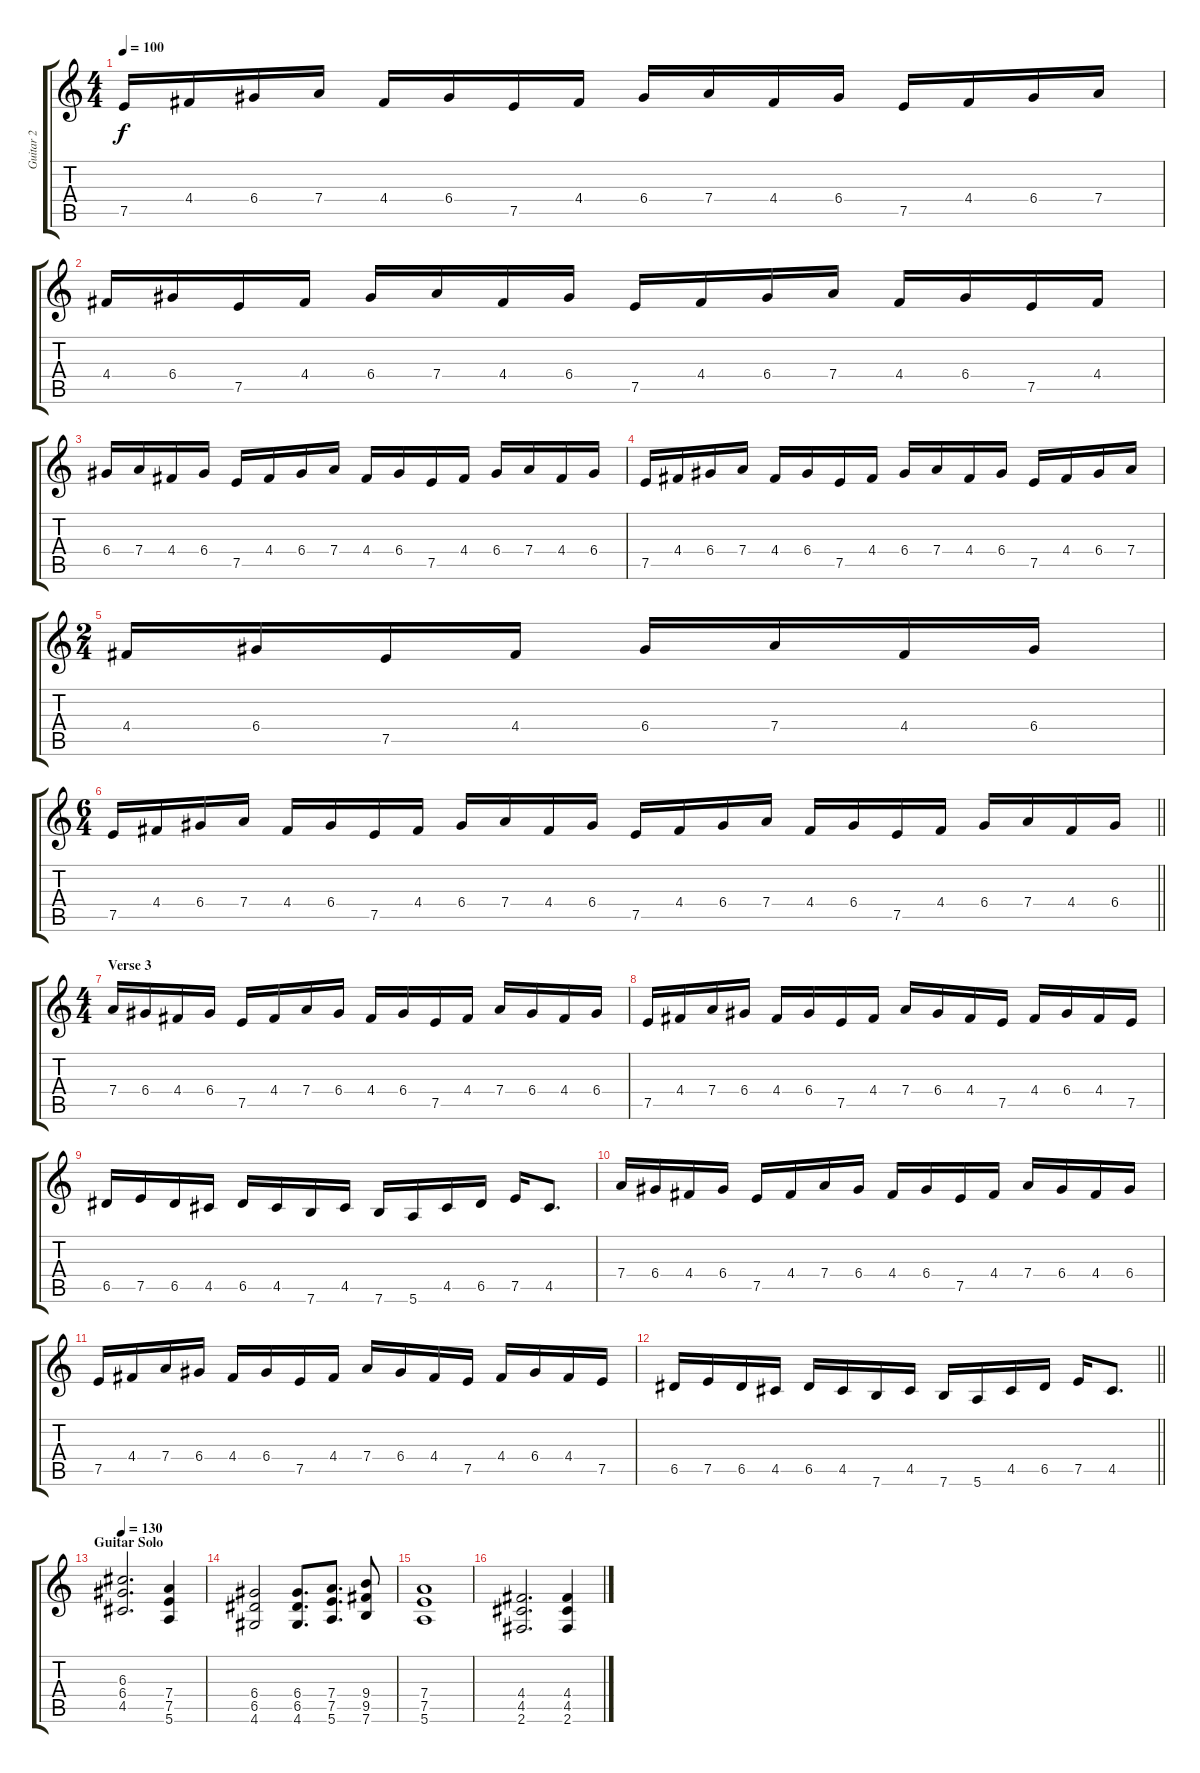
\track ("Guitar 2" "Guitar 2") {instrument distortionguitar}
\staff {score tabs}
\tuning (E4 B3 G3 D3 A2 E2) {hide}
\ts (4 4)
\tempo 100
\clef g2
\ks c
7.5.16{dy f} 4.4.16 6.4.16 7.4.16 4.4.16 6.4.16 7.5.16 4.4.16 6.4.16 7.4.16 4.4.16 6.4.16 7.5.16 4.4.16 6.4.16 7.4.16 |
4.4.16 6.4.16 7.5.16 4.4.16 6.4.16 7.4.16 4.4.16 6.4.16 7.5.16 4.4.16 6.4.16 7.4.16 4.4.16 6.4.16 7.5.16 4.4.16 |
6.4.16 7.4.16 4.4.16 6.4.16 7.5.16 4.4.16 6.4.16 7.4.16 4.4.16 6.4.16 7.5.16 4.4.16 6.4.16 7.4.16 4.4.16 6.4.16 |
7.5.16 4.4.16 6.4.16 7.4.16 4.4.16 6.4.16 7.5.16 4.4.16 6.4.16 7.4.16 4.4.16 6.4.16 7.5.16 4.4.16 6.4.16 7.4.16 |
\ts (2 4)
4.4.16 6.4.16 7.5.16 4.4.16 6.4.16 7.4.16 4.4.16 6.4.16 |
\ts (6 4)
\barLineRight lightlight
7.5.16 4.4.16 6.4.16 7.4.16 4.4.16 6.4.16 7.5.16 4.4.16 6.4.16 7.4.16 4.4.16 6.4.16 7.5.16 4.4.16 6.4.16 7.4.16 4.4.16 6.4.16 7.5.16 4.4.16 6.4.16 7.4.16 4.4.16 6.4.16 |
\ts (4 4)
\section ("" "Verse 3")
7.4.16 6.4.16 4.4.16 6.4.16 7.5.16 4.4.16 7.4.16 6.4.16 4.4.16 6.4.16 7.5.16 4.4.16 7.4.16 6.4.16 4.4.16 6.4.16 |
7.5.16 4.4.16 7.4.16 6.4.16 4.4.16 6.4.16 7.5.16 4.4.16 7.4.16 6.4.16 4.4.16 7.5.16 4.4.16 6.4.16 4.4.16 7.5.16 |
6.5.16 7.5.16 6.5.16 4.5.16 6.5.16 4.5.16 7.6.16 4.5.16 7.6.16 5.6.16 4.5.16 6.5.16 7.5.16 4.5.8{d} |
7.4.16 6.4.16 4.4.16 6.4.16 7.5.16 4.4.16 7.4.16 6.4.16 4.4.16 6.4.16 7.5.16 4.4.16 7.4.16 6.4.16 4.4.16 6.4.16 |
7.5.16 4.4.16 7.4.16 6.4.16 4.4.16 6.4.16 7.5.16 4.4.16 7.4.16 6.4.16 4.4.16 7.5.16 4.4.16 6.4.16 4.4.16 7.5.16 |
\barLineRight lightlight
6.5.16 7.5.16 6.5.16 4.5.16 6.5.16 4.5.16 7.6.16 4.5.16 7.6.16 5.6.16 4.5.16 6.5.16 7.5.16 4.5.8{d} |
\section ("" "Guitar Solo")
\tempo 130
(6.3 6.4 4.5).2{d} (7.4 7.5 5.6).4 |
(6.4 6.5 4.6).2 (6.4 6.5 4.6).8{d} (7.4 7.5 5.6).8{d} (9.4 9.5 7.6).8 |
(7.4 7.5 5.6).1 |
(4.4 4.5 2.6).2{d} (4.4 4.5 2.6).4
